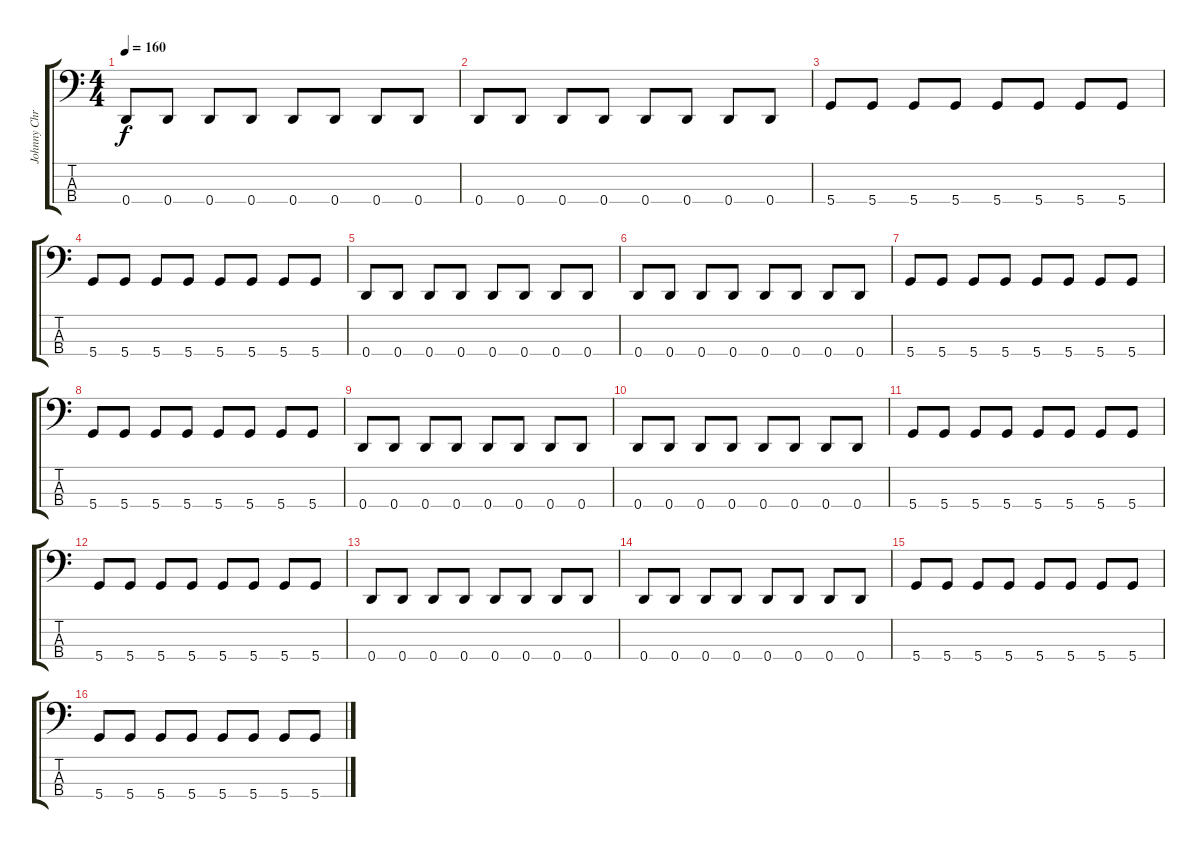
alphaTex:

\track ("Johnny Christ Bass" "Johnny Chr") {instrument electricbasspick}
\staff {score tabs}
\tuning (G2 D2 A1 D1) {hide}
\ts (4 4)
\tempo 160
\clef f4
\ks c
0.4.8{dy f} 0.4.8 0.4.8 0.4.8 0.4.8 0.4.8 0.4.8 0.4.8 |
0.4.8 0.4.8 0.4.8 0.4.8 0.4.8 0.4.8 0.4.8 0.4.8 |
5.4.8 5.4.8 5.4.8 5.4.8 5.4.8 5.4.8 5.4.8 5.4.8 |
5.4.8 5.4.8 5.4.8 5.4.8 5.4.8 5.4.8 5.4.8 5.4.8 |
0.4.8 0.4.8 0.4.8 0.4.8 0.4.8 0.4.8 0.4.8 0.4.8 |
0.4.8 0.4.8 0.4.8 0.4.8 0.4.8 0.4.8 0.4.8 0.4.8 |
5.4.8 5.4.8 5.4.8 5.4.8 5.4.8 5.4.8 5.4.8 5.4.8 |
5.4.8 5.4.8 5.4.8 5.4.8 5.4.8 5.4.8 5.4.8 5.4.8 |
0.4.8 0.4.8 0.4.8 0.4.8 0.4.8 0.4.8 0.4.8 0.4.8 |
0.4.8 0.4.8 0.4.8 0.4.8 0.4.8 0.4.8 0.4.8 0.4.8 |
5.4.8 5.4.8 5.4.8 5.4.8 5.4.8 5.4.8 5.4.8 5.4.8 |
5.4.8 5.4.8 5.4.8 5.4.8 5.4.8 5.4.8 5.4.8 5.4.8 |
0.4.8 0.4.8 0.4.8 0.4.8 0.4.8 0.4.8 0.4.8 0.4.8 |
0.4.8 0.4.8 0.4.8 0.4.8 0.4.8 0.4.8 0.4.8 0.4.8 |
5.4.8 5.4.8 5.4.8 5.4.8 5.4.8 5.4.8 5.4.8 5.4.8 |
5.4.8 5.4.8 5.4.8 5.4.8 5.4.8 5.4.8 5.4.8 5.4.8
